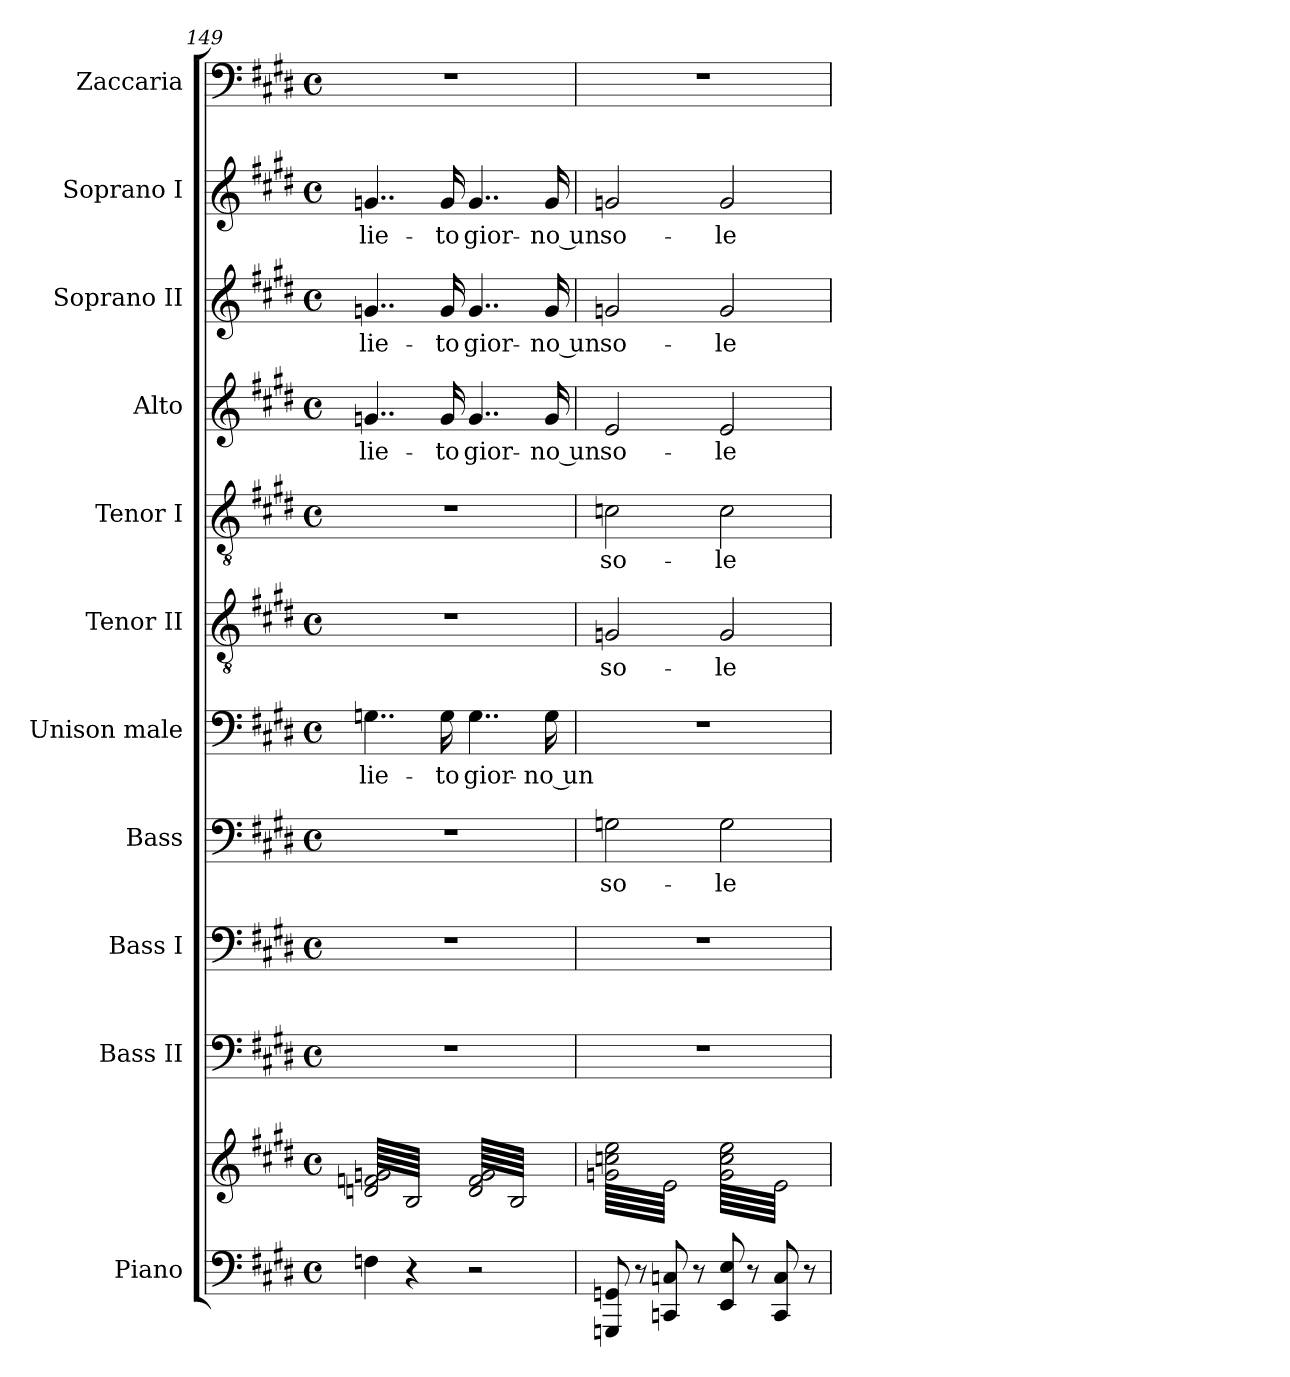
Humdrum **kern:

**kern	**kern	**kern	**kern	**kern	**text	**kern	**text	**kern	**text	**kern	**text	**kern	**text	**kern	**text	**kern	**text	**kern
*part11	*part11	*part10	*part9	*part8	*part8	*part7	*part7	*part6	*part6	*part5	*part5	*part4	*part4	*part3	*part3	*part2	*part2	*part1
*staff12	*staff11	*staff10	*staff9	*staff8	*staff8	*staff7	*staff7	*staff6	*staff6	*staff5	*staff5	*staff4	*staff4	*staff3	*staff3	*staff2	*staff2	*staff1
*I"Piano	*	*I"Bass II	*I"Bass I	*I"Bass	*	*I"Unison male	*	*I"Tenor II	*	*I"Tenor I	*	*I"Alto	*	*I"Soprano II	*	*I"Soprano I	*	*I"Zaccaria
*I'Pno.	*	*I'B.II	*I'B.I	*I'B.	*	*I'Uni.m	*	*I'T.II	*	*I'T.I	*	*I'A.	*	*I'S.II	*	*I'S.I	*	*I'Zac.
*clefF4	*clefG2	*clefF4	*clefF4	*clefF4	*	*clefF4	*	*clefGv2	*	*clefGv2	*	*clefG2	*	*clefG2	*	*clefG2	*	*clefF4
*k[f#c#g#d#]	*k[f#c#g#d#]	*k[f#c#g#d#]	*k[f#c#g#d#]	*k[f#c#g#d#]	*	*k[f#c#g#d#]	*	*k[f#c#g#d#]	*	*k[f#c#g#d#]	*	*k[f#c#g#d#]	*	*k[f#c#g#d#]	*	*k[f#c#g#d#]	*	*k[f#c#g#d#]
*M4/4	*M4/4	*M4/4	*M4/4	*M4/4	*	*M4/4	*	*M4/4	*	*M4/4	*	*M4/4	*	*M4/4	*	*M4/4	*	*M4/4
*met(c)	*met(c)	*met(c)	*met(c)	*met(c)	*	*met(c)	*	*met(c)	*	*met(c)	*	*met(c)	*	*met(c)	*	*met(c)	*	*met(c)
=149	=149	=149	=149	=149	=149	=149	=149	=149	=149	=149	=149	=149	=149	=149	=149	=149	=149	=149
!	!	!	!	!	!	!	!LO:LY:b	!	!	!	!	!	!LO:LY:b	!	!LO:LY:b	!	!LO:LY:b	!
*	*tremolo	*	*	*	*	*	*	*	*	*	*	*	*	*	*	*	*	*
4Fn\	64dn/ 64fn/ 64gn/LLLL	1r	1r	1r	.	4..Gn\	lie-	1r	.	1r	.	4..gn/	lie-	4..gn/	lie-	4..gn/	lie-	1r
.	64B/	.	.	.	.	.	.	.	.	.	.	.	.	.	.	.	.	.
.	64dn/ 64fn/ 64gn/	.	.	.	.	.	.	.	.	.	.	.	.	.	.	.	.	.
.	64B/	.	.	.	.	.	.	.	.	.	.	.	.	.	.	.	.	.
.	64dn/ 64fn/ 64gn/	.	.	.	.	.	.	.	.	.	.	.	.	.	.	.	.	.
.	64B/	.	.	.	.	.	.	.	.	.	.	.	.	.	.	.	.	.
.	64dn/ 64fn/ 64gn/	.	.	.	.	.	.	.	.	.	.	.	.	.	.	.	.	.
.	64B/	.	.	.	.	.	.	.	.	.	.	.	.	.	.	.	.	.
.	64dn/ 64fn/ 64gn/	.	.	.	.	.	.	.	.	.	.	.	.	.	.	.	.	.
.	64B/	.	.	.	.	.	.	.	.	.	.	.	.	.	.	.	.	.
.	64dn/ 64fn/ 64gn/	.	.	.	.	.	.	.	.	.	.	.	.	.	.	.	.	.
.	64B/	.	.	.	.	.	.	.	.	.	.	.	.	.	.	.	.	.
.	64dn/ 64fn/ 64gn/	.	.	.	.	.	.	.	.	.	.	.	.	.	.	.	.	.
.	64B/	.	.	.	.	.	.	.	.	.	.	.	.	.	.	.	.	.
.	64dn/ 64fn/ 64gn/	.	.	.	.	.	.	.	.	.	.	.	.	.	.	.	.	.
.	64B/	.	.	.	.	.	.	.	.	.	.	.	.	.	.	.	.	.
4r	64dn/ 64fn/ 64gn/	.	.	.	.	.	.	.	.	.	.	.	.	.	.	.	.	.
.	64B/	.	.	.	.	.	.	.	.	.	.	.	.	.	.	.	.	.
.	64dn/ 64fn/ 64gn/	.	.	.	.	.	.	.	.	.	.	.	.	.	.	.	.	.
.	64B/	.	.	.	.	.	.	.	.	.	.	.	.	.	.	.	.	.
.	64dn/ 64fn/ 64gn/	.	.	.	.	.	.	.	.	.	.	.	.	.	.	.	.	.
.	64B/	.	.	.	.	.	.	.	.	.	.	.	.	.	.	.	.	.
.	64dn/ 64fn/ 64gn/	.	.	.	.	.	.	.	.	.	.	.	.	.	.	.	.	.
.	64B/	.	.	.	.	.	.	.	.	.	.	.	.	.	.	.	.	.
.	64dn/ 64fn/ 64gn/	.	.	.	.	.	.	.	.	.	.	.	.	.	.	.	.	.
.	64B/	.	.	.	.	.	.	.	.	.	.	.	.	.	.	.	.	.
.	64dn/ 64fn/ 64gn/	.	.	.	.	.	.	.	.	.	.	.	.	.	.	.	.	.
.	64B/	.	.	.	.	.	.	.	.	.	.	.	.	.	.	.	.	.
!	!	!	!	!	!	!	!LO:LY:b	!	!	!	!	!	!LO:LY:b	!	!LO:LY:b	!	!LO:LY:b	!
.	64dn/ 64fn/ 64gn/	.	.	.	.	16G\	-to	.	.	.	.	16g/	-to	16g/	-to	16g/	-to	.
.	64B/	.	.	.	.	.	.	.	.	.	.	.	.	.	.	.	.	.
.	64dn/ 64fn/ 64gn/	.	.	.	.	.	.	.	.	.	.	.	.	.	.	.	.	.
.	64B/JJJJ	.	.	.	.	.	.	.	.	.	.	.	.	.	.	.	.	.
!	!	!	!	!	!	!	!LO:LY:b	!	!	!	!	!	!LO:LY:b	!	!LO:LY:b	!	!LO:LY:b	!
2r	64d/ 64f/ 64g/LLLL	.	.	.	.	4..G\	gior-	.	.	.	.	4..g/	gior-	4..g/	gior-	4..g/	gior-	.
.	64B/	.	.	.	.	.	.	.	.	.	.	.	.	.	.	.	.	.
.	64d/ 64f/ 64g/	.	.	.	.	.	.	.	.	.	.	.	.	.	.	.	.	.
.	64B/	.	.	.	.	.	.	.	.	.	.	.	.	.	.	.	.	.
.	64d/ 64f/ 64g/	.	.	.	.	.	.	.	.	.	.	.	.	.	.	.	.	.
.	64B/	.	.	.	.	.	.	.	.	.	.	.	.	.	.	.	.	.
.	64d/ 64f/ 64g/	.	.	.	.	.	.	.	.	.	.	.	.	.	.	.	.	.
.	64B/	.	.	.	.	.	.	.	.	.	.	.	.	.	.	.	.	.
.	64d/ 64f/ 64g/	.	.	.	.	.	.	.	.	.	.	.	.	.	.	.	.	.
.	64B/	.	.	.	.	.	.	.	.	.	.	.	.	.	.	.	.	.
.	64d/ 64f/ 64g/	.	.	.	.	.	.	.	.	.	.	.	.	.	.	.	.	.
.	64B/	.	.	.	.	.	.	.	.	.	.	.	.	.	.	.	.	.
.	64d/ 64f/ 64g/	.	.	.	.	.	.	.	.	.	.	.	.	.	.	.	.	.
.	64B/	.	.	.	.	.	.	.	.	.	.	.	.	.	.	.	.	.
.	64d/ 64f/ 64g/	.	.	.	.	.	.	.	.	.	.	.	.	.	.	.	.	.
.	64B/	.	.	.	.	.	.	.	.	.	.	.	.	.	.	.	.	.
.	64d/ 64f/ 64g/	.	.	.	.	.	.	.	.	.	.	.	.	.	.	.	.	.
.	64B/	.	.	.	.	.	.	.	.	.	.	.	.	.	.	.	.	.
.	64d/ 64f/ 64g/	.	.	.	.	.	.	.	.	.	.	.	.	.	.	.	.	.
.	64B/	.	.	.	.	.	.	.	.	.	.	.	.	.	.	.	.	.
.	64d/ 64f/ 64g/	.	.	.	.	.	.	.	.	.	.	.	.	.	.	.	.	.
.	64B/	.	.	.	.	.	.	.	.	.	.	.	.	.	.	.	.	.
.	64d/ 64f/ 64g/	.	.	.	.	.	.	.	.	.	.	.	.	.	.	.	.	.
.	64B/	.	.	.	.	.	.	.	.	.	.	.	.	.	.	.	.	.
.	64d/ 64f/ 64g/	.	.	.	.	.	.	.	.	.	.	.	.	.	.	.	.	.
.	64B/	.	.	.	.	.	.	.	.	.	.	.	.	.	.	.	.	.
.	64d/ 64f/ 64g/	.	.	.	.	.	.	.	.	.	.	.	.	.	.	.	.	.
.	64B/	.	.	.	.	.	.	.	.	.	.	.	.	.	.	.	.	.
!	!	!	!	!	!	!	!LO:LY:b	!	!	!	!	!	!LO:LY:b	!	!LO:LY:b	!	!LO:LY:b	!
.	64d/ 64f/ 64g/	.	.	.	.	16G\	no un	.	.	.	.	16g/	no un	16g/	no un	16g/	no un	.
.	64B/	.	.	.	.	.	.	.	.	.	.	.	.	.	.	.	.	.
.	64d/ 64f/ 64g/	.	.	.	.	.	.	.	.	.	.	.	.	.	.	.	.	.
.	64B/JJJJ	.	.	.	.	.	.	.	.	.	.	.	.	.	.	.	.	.
=150	=150	=150	=150	=150	=150	=150	=150	=150	=150	=150	=150	=150	=150	=150	=150	=150	=150	=150
!	!	!	!	!	!LO:LY:b	!	!	!	!LO:LY:b	!	!LO:LY:b	!	!LO:LY:b	!	!LO:LY:b	!	!LO:LY:b	!
8GGGn/ 8GGn/	64gn\ 64ccn\ 64ee\LLLL	1r	1r	2Gn\	so-	1r	.	2Gn/	so-	2cn\	so-	2e/	so-	2gn/	so-	2gn/	so-	1r
.	64e/	.	.	.	.	.	.	.	.	.	.	.	.	.	.	.	.	.
.	64gn\ 64ccn\ 64ee\	.	.	.	.	.	.	.	.	.	.	.	.	.	.	.	.	.
.	64e/	.	.	.	.	.	.	.	.	.	.	.	.	.	.	.	.	.
.	64gn\ 64ccn\ 64ee\	.	.	.	.	.	.	.	.	.	.	.	.	.	.	.	.	.
.	64e/	.	.	.	.	.	.	.	.	.	.	.	.	.	.	.	.	.
.	64gn\ 64ccn\ 64ee\	.	.	.	.	.	.	.	.	.	.	.	.	.	.	.	.	.
.	64e/	.	.	.	.	.	.	.	.	.	.	.	.	.	.	.	.	.
8r	64gn\ 64ccn\ 64ee\	.	.	.	.	.	.	.	.	.	.	.	.	.	.	.	.	.
.	64e/	.	.	.	.	.	.	.	.	.	.	.	.	.	.	.	.	.
.	64gn\ 64ccn\ 64ee\	.	.	.	.	.	.	.	.	.	.	.	.	.	.	.	.	.
.	64e/	.	.	.	.	.	.	.	.	.	.	.	.	.	.	.	.	.
.	64gn\ 64ccn\ 64ee\	.	.	.	.	.	.	.	.	.	.	.	.	.	.	.	.	.
.	64e/	.	.	.	.	.	.	.	.	.	.	.	.	.	.	.	.	.
.	64gn\ 64ccn\ 64ee\	.	.	.	.	.	.	.	.	.	.	.	.	.	.	.	.	.
.	64e/	.	.	.	.	.	.	.	.	.	.	.	.	.	.	.	.	.
8CCn/ 8Cn/	64gn\ 64ccn\ 64ee\	.	.	.	.	.	.	.	.	.	.	.	.	.	.	.	.	.
.	64e/	.	.	.	.	.	.	.	.	.	.	.	.	.	.	.	.	.
.	64gn\ 64ccn\ 64ee\	.	.	.	.	.	.	.	.	.	.	.	.	.	.	.	.	.
.	64e/	.	.	.	.	.	.	.	.	.	.	.	.	.	.	.	.	.
.	64gn\ 64ccn\ 64ee\	.	.	.	.	.	.	.	.	.	.	.	.	.	.	.	.	.
.	64e/	.	.	.	.	.	.	.	.	.	.	.	.	.	.	.	.	.
.	64gn\ 64ccn\ 64ee\	.	.	.	.	.	.	.	.	.	.	.	.	.	.	.	.	.
.	64e/	.	.	.	.	.	.	.	.	.	.	.	.	.	.	.	.	.
8r	64gn\ 64ccn\ 64ee\	.	.	.	.	.	.	.	.	.	.	.	.	.	.	.	.	.
.	64e/	.	.	.	.	.	.	.	.	.	.	.	.	.	.	.	.	.
.	64gn\ 64ccn\ 64ee\	.	.	.	.	.	.	.	.	.	.	.	.	.	.	.	.	.
.	64e/	.	.	.	.	.	.	.	.	.	.	.	.	.	.	.	.	.
.	64gn\ 64ccn\ 64ee\	.	.	.	.	.	.	.	.	.	.	.	.	.	.	.	.	.
.	64e/	.	.	.	.	.	.	.	.	.	.	.	.	.	.	.	.	.
.	64gn\ 64ccn\ 64ee\	.	.	.	.	.	.	.	.	.	.	.	.	.	.	.	.	.
.	64e/JJJJ	.	.	.	.	.	.	.	.	.	.	.	.	.	.	.	.	.
!	!	!	!	!	!LO:LY:b	!	!	!	!LO:LY:b	!	!LO:LY:b	!	!LO:LY:b	!	!LO:LY:b	!	!LO:LY:b	!
8EE/ 8E/	64g\ 64cc\ 64ee\LLLL	.	.	2G\	-le	.	.	2G/	-le	2c\	-le	2e/	-le	2g/	-le	2g/	-le	.
.	64e/	.	.	.	.	.	.	.	.	.	.	.	.	.	.	.	.	.
.	64g\ 64cc\ 64ee\	.	.	.	.	.	.	.	.	.	.	.	.	.	.	.	.	.
.	64e/	.	.	.	.	.	.	.	.	.	.	.	.	.	.	.	.	.
.	64g\ 64cc\ 64ee\	.	.	.	.	.	.	.	.	.	.	.	.	.	.	.	.	.
.	64e/	.	.	.	.	.	.	.	.	.	.	.	.	.	.	.	.	.
.	64g\ 64cc\ 64ee\	.	.	.	.	.	.	.	.	.	.	.	.	.	.	.	.	.
.	64e/	.	.	.	.	.	.	.	.	.	.	.	.	.	.	.	.	.
8r	64g\ 64cc\ 64ee\	.	.	.	.	.	.	.	.	.	.	.	.	.	.	.	.	.
.	64e/	.	.	.	.	.	.	.	.	.	.	.	.	.	.	.	.	.
.	64g\ 64cc\ 64ee\	.	.	.	.	.	.	.	.	.	.	.	.	.	.	.	.	.
.	64e/	.	.	.	.	.	.	.	.	.	.	.	.	.	.	.	.	.
.	64g\ 64cc\ 64ee\	.	.	.	.	.	.	.	.	.	.	.	.	.	.	.	.	.
.	64e/	.	.	.	.	.	.	.	.	.	.	.	.	.	.	.	.	.
.	64g\ 64cc\ 64ee\	.	.	.	.	.	.	.	.	.	.	.	.	.	.	.	.	.
.	64e/	.	.	.	.	.	.	.	.	.	.	.	.	.	.	.	.	.
8CC/ 8C/	64g\ 64cc\ 64ee\	.	.	.	.	.	.	.	.	.	.	.	.	.	.	.	.	.
.	64e/	.	.	.	.	.	.	.	.	.	.	.	.	.	.	.	.	.
.	64g\ 64cc\ 64ee\	.	.	.	.	.	.	.	.	.	.	.	.	.	.	.	.	.
.	64e/	.	.	.	.	.	.	.	.	.	.	.	.	.	.	.	.	.
.	64g\ 64cc\ 64ee\	.	.	.	.	.	.	.	.	.	.	.	.	.	.	.	.	.
.	64e/	.	.	.	.	.	.	.	.	.	.	.	.	.	.	.	.	.
.	64g\ 64cc\ 64ee\	.	.	.	.	.	.	.	.	.	.	.	.	.	.	.	.	.
.	64e/	.	.	.	.	.	.	.	.	.	.	.	.	.	.	.	.	.
8r	64g\ 64cc\ 64ee\	.	.	.	.	.	.	.	.	.	.	.	.	.	.	.	.	.
.	64e/	.	.	.	.	.	.	.	.	.	.	.	.	.	.	.	.	.
.	64g\ 64cc\ 64ee\	.	.	.	.	.	.	.	.	.	.	.	.	.	.	.	.	.
.	64e/	.	.	.	.	.	.	.	.	.	.	.	.	.	.	.	.	.
.	64g\ 64cc\ 64ee\	.	.	.	.	.	.	.	.	.	.	.	.	.	.	.	.	.
.	64e/	.	.	.	.	.	.	.	.	.	.	.	.	.	.	.	.	.
.	64g\ 64cc\ 64ee\	.	.	.	.	.	.	.	.	.	.	.	.	.	.	.	.	.
.	64e/JJJJ	.	.	.	.	.	.	.	.	.	.	.	.	.	.	.	.	.
*	*Xtremolo	*	*	*	*	*	*	*	*	*	*	*	*	*	*	*	*	*
.	.	.	.	.	.	.	.	.	.	.	.	.	.	.	.	.	.	.
.	.	.	.	.	.	.	.	.	.	.	.	.	.	.	.	.	.	.
.	.	.	.	.	.	.	.	.	.	.	.	.	.	.	.	.	.	.
.	.	.	.	.	.	.	.	.	.	.	.	.	.	.	.	.	.	.
.	.	.	.	.	.	.	.	.	.	.	.	.	.	.	.	.	.	.
.	.	.	.	.	.	.	.	.	.	.	.	.	.	.	.	.	.	.
.	.	.	.	.	.	.	.	.	.	.	.	.	.	.	.	.	.	.
.	.	.	.	.	.	.	.	.	.	.	.	.	.	.	.	.	.	.
.	.	.	.	.	.	.	.	.	.	.	.	.	.	.	.	.	.	.
.	.	.	.	.	.	.	.	.	.	.	.	.	.	.	.	.	.	.
.	.	.	.	.	.	.	.	.	.	.	.	.	.	.	.	.	.	.
.	.	.	.	.	.	.	.	.	.	.	.	.	.	.	.	.	.	.
.	.	.	.	.	.	.	.	.	.	.	.	.	.	.	.	.	.	.
.	.	.	.	.	.	.	.	.	.	.	.	.	.	.	.	.	.	.
.	.	.	.	.	.	.	.	.	.	.	.	.	.	.	.	.	.	.
.	.	.	.	.	.	.	.	.	.	.	.	.	.	.	.	.	.	.
=	=	=	=	=	=	=	=	=	=	=	=	=	=	=	=	=	=	=
*-	*-	*-	*-	*-	*-	*-	*-	*-	*-	*-	*-	*-	*-	*-	*-	*-	*-	*-
